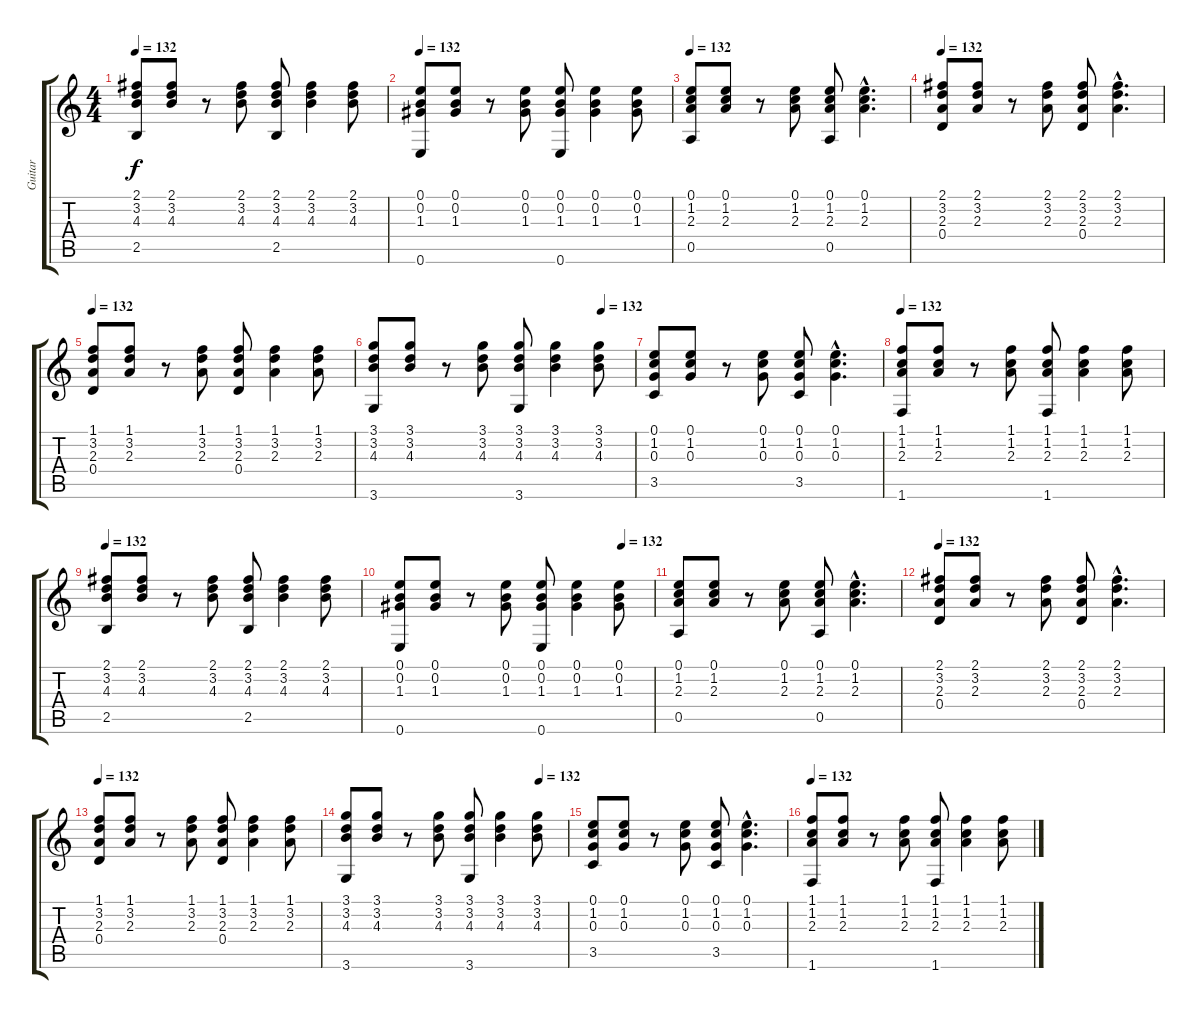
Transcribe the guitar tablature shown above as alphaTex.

\track ("Guitar" "Guitar") {instrument acousticguitarsteel}
\staff {score tabs}
\tuning (E4 B3 G3 D3 A2 E2) {hide}
\ts (4 4)
\tempo 132
\clef g2
\ks c
(2.1 3.2 4.3 2.5).8{dy f instrument acousticguitarsteel} (2.1 3.2 4.3).8 r.8 (2.1 3.2 4.3).8 (2.1 3.2 4.3 2.5).8 (2.1 3.2 4.3).4 (2.1 3.2 4.3).8 |
\tempo 132
(0.1 0.2 1.3 0.6).8 (0.1 0.2 1.3).8 r.8 (0.1 0.2 1.3).8 (0.1 0.2 1.3 0.6).8 (0.1 0.2 1.3).4 (0.1 0.2 1.3).8 |
\tempo 132
(0.1 1.2 2.3 0.5).8 (0.1 1.2 2.3).8 r.8 (0.1 1.2 2.3).8 (0.1 1.2 2.3 0.5).8 (0.1{hac} 1.2{hac} 2.3{hac}).4{d} |
\tempo 132
(2.1 3.2 2.3 0.4).8 (2.1 3.2 2.3).8 r.8 (2.1 3.2 2.3).8 (2.1 3.2 2.3 0.4).8 (2.1{hac} 3.2{hac} 2.3{hac}).4{d} |
\tempo 132
(1.1 3.2 2.3 0.4).8 (1.1 3.2 2.3).8 r.8 (1.1 3.2 2.3).8 (1.1 3.2 2.3 0.4).8 (1.1 3.2 2.3).4 (1.1 3.2 2.3).8 |
\tempo (132 0.875)
(3.1 3.2 4.3 3.6).8 (3.1 3.2 4.3).8 r.8 (3.1 3.2 4.3).8 (3.1 3.2 4.3 3.6).8 (3.1 3.2 4.3).4 (3.1 3.2 4.3).8 |
(0.1 1.2 0.3 3.5).8 (0.1 1.2 0.3).8 r.8 (0.1 1.2 0.3).8 (0.1 1.2 0.3 3.5).8 (0.1{hac} 1.2{hac} 0.3{hac}).4{d} |
\tempo 132
(1.1 1.2 2.3 1.6).8 (1.1 1.2 2.3).8 r.8 (1.1 1.2 2.3).8 (1.1 1.2 2.3 1.6).8 (1.1 1.2 2.3).4 (1.1 1.2 2.3).8 |
\tempo 132
(2.1 3.2 4.3 2.5).8 (2.1 3.2 4.3).8 r.8 (2.1 3.2 4.3).8 (2.1 3.2 4.3 2.5).8 (2.1 3.2 4.3).4 (2.1 3.2 4.3).8 |
\tempo (132 0.875)
(0.1 0.2 1.3 0.6).8 (0.1 0.2 1.3).8 r.8 (0.1 0.2 1.3).8 (0.1 0.2 1.3 0.6).8 (0.1 0.2 1.3).4 (0.1 0.2 1.3).8 |
(0.1 1.2 2.3 0.5).8 (0.1 1.2 2.3).8 r.8 (0.1 1.2 2.3).8 (0.1 1.2 2.3 0.5).8 (0.1{hac} 1.2{hac} 2.3{hac}).4{d} |
\tempo 132
(2.1 3.2 2.3 0.4).8 (2.1 3.2 2.3).8 r.8 (2.1 3.2 2.3).8 (2.1 3.2 2.3 0.4).8 (2.1{hac} 3.2{hac} 2.3{hac}).4{d} |
\tempo 132
(1.1 3.2 2.3 0.4).8 (1.1 3.2 2.3).8 r.8 (1.1 3.2 2.3).8 (1.1 3.2 2.3 0.4).8 (1.1 3.2 2.3).4 (1.1 3.2 2.3).8 |
\tempo (132 0.875)
(3.1 3.2 4.3 3.6).8 (3.1 3.2 4.3).8 r.8 (3.1 3.2 4.3).8 (3.1 3.2 4.3 3.6).8 (3.1 3.2 4.3).4 (3.1 3.2 4.3).8 |
(0.1 1.2 0.3 3.5).8 (0.1 1.2 0.3).8 r.8 (0.1 1.2 0.3).8 (0.1 1.2 0.3 3.5).8 (0.1{hac} 1.2{hac} 0.3{hac}).4{d} |
\tempo 132
(1.1 1.2 2.3 1.6).8 (1.1 1.2 2.3).8 r.8 (1.1 1.2 2.3).8 (1.1 1.2 2.3 1.6).8 (1.1 1.2 2.3).4 (1.1 1.2 2.3).8
